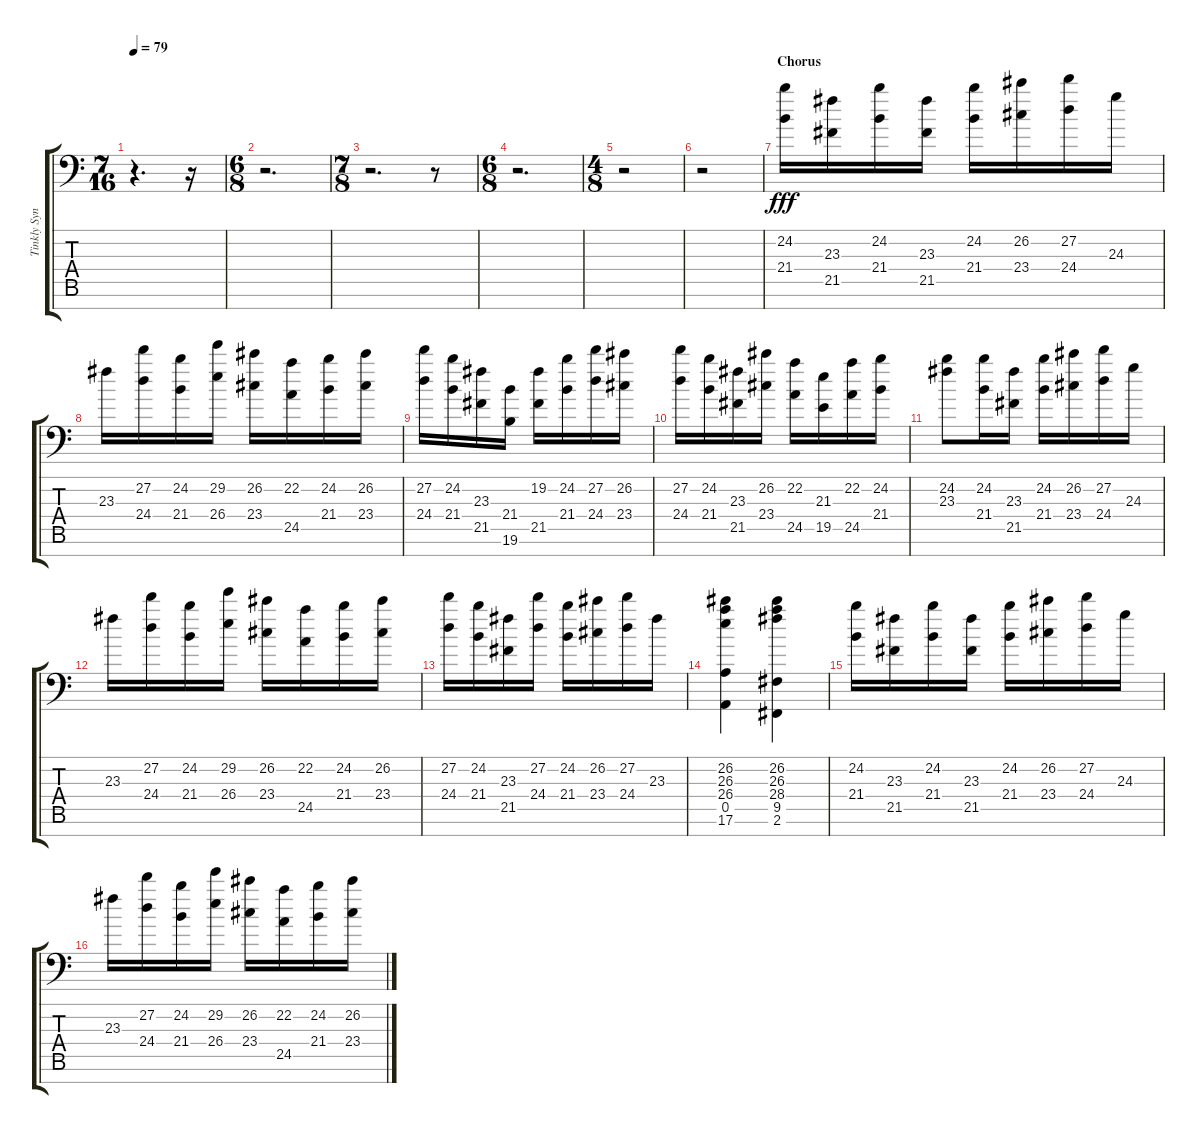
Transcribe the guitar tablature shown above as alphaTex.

\track ("Tinkly Synth Pad" "Tinkly Syn") {instrument pad1newage}
\staff {score tabs}
\tuning (B7 B3 G3 D3 A2 E2 C-1) {hide}
\ts (7 16)
\tempo 79
\clef f4
\ks c
r.4{d dy fff} r.16 |
\ts (6 8)
r.2{d} |
\ts (7 8)
r.2{d} r.8 |
\ts (6 8)
r.2{d} |
\ts (4 8)
r.2 |
r.2 |
\section ("" "Chorus")
(24.2 21.4).16 (23.3 21.5).16 (24.2 21.4).16 (23.3 21.5).16 (24.2 21.4).16 (26.2 23.4).16 (27.2 24.4).16 24.3.16 |
23.3.16 (27.2 24.4).16 (24.2 21.4).16 (29.2 26.4).16 (26.2 23.4).16 (22.2 24.5).16 (24.2 21.4).16 (26.2 23.4).16 |
(27.2 24.4).16 (24.2 21.4).16 (23.3 21.5).16 (21.4 19.6).16 (19.2 21.5).16 (24.2 21.4).16 (27.2 24.4).16 (26.2 23.4).16 |
(27.2 24.4).16 (24.2 21.4).16 (23.3 21.5).16 (26.2 23.4).16 (22.2 24.5).16 (21.3 19.5).16 (22.2 24.5).16 (24.2 21.4).16 |
(24.2 23.3).8 (24.2 21.4).16 (23.3 21.5).16 (24.2 21.4).16 (26.2 23.4).16 (27.2 24.4).16 24.3.16 |
23.3.16 (27.2 24.4).16 (24.2 21.4).16 (29.2 26.4).16 (26.2 23.4).16 (22.2 24.5).16 (24.2 21.4).16 (26.2 23.4).16 |
(27.2 24.4).16 (24.2 21.4).16 (23.3 21.5).16 (27.2 24.4).16 (24.2 21.4).16 (26.2 23.4).16 (27.2 24.4).16 23.3.16 |
(26.2 26.3 26.4 0.5 17.6).4 (26.2 26.3 28.4 9.5 2.6).4 |
(24.2 21.4).16 (23.3 21.5).16 (24.2 21.4).16 (23.3 21.5).16 (24.2 21.4).16 (26.2 23.4).16 (27.2 24.4).16 24.3.16 |
23.3.16 (27.2 24.4).16 (24.2 21.4).16 (29.2 26.4).16 (26.2 23.4).16 (22.2 24.5).16 (24.2 21.4).16 (26.2 23.4).16
